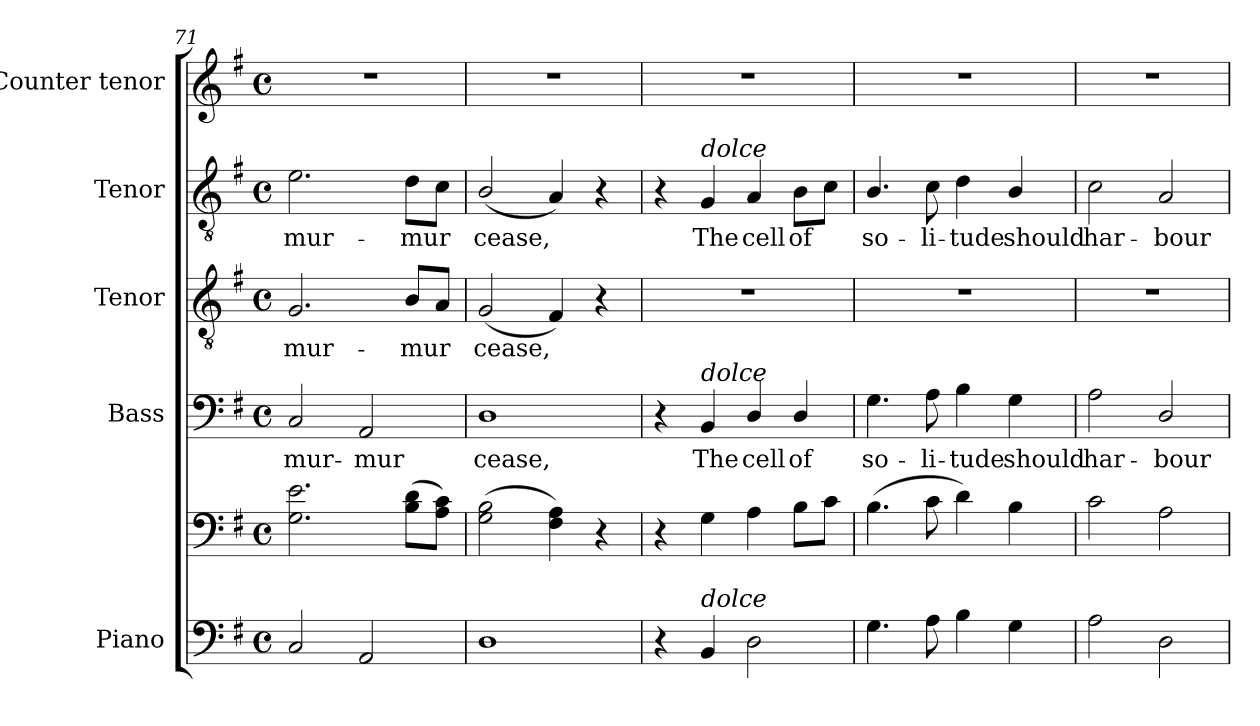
**kern	**kern	**kern	**text	**kern	**text	**kern	**text	**kern
*part5	*part5	*part4	*part4	*part3	*part3	*part2	*part2	*part1
*staff6	*staff5	*staff4	*staff4	*staff3	*staff3	*staff2	*staff2	*staff1
*I"Piano	*	*I"Bass	*	*I"Tenor	*	*I"Tenor	*	*I"Counter tenor
*I'Pno.	*	*I'B.	*	*I'T.	*	*I'T.	*	*I'Ct.
*clefF4	*clefF4	*clefF4	*	*clefGv2	*	*clefGv2	*	*clefG2
*	*	*	*	*ITrd7c12	*	*ITrd7c12	*	*
*k[f#]	*k[f#]	*k[f#]	*	*k[f#]	*	*k[f#]	*	*k[f#]
*G:	*G:	*G:	*	*G:	*	*G:	*	*G:
*M4/4	*M4/4	*M4/4	*	*M4/4	*	*M4/4	*	*M4/4
*met(c)	*met(c)	*met(c)	*	*met(c)	*	*met(c)	*	*met(c)
=71	=71	=71	=71	=71	=71	=71	=71	=71
!	!	!	!LO:LY:b:color=#000000	!	!	!	!	!
!	!	!	!	!	!LO:LY:b:color=#000000	!	!	!
!	!	!	!	!	!	!	!LO:LY:b:color=#000000	!
2Ci/	2.Gi\ 2.ei	2Ci/	mur-	2.GGi/	mur-	2.Ei\	mur-	1r
!	!	!	!LO:LY:b:color=#000000	!	!	!	!	!
2AAi/	.	2AAi/	-mur	.	.	.	.	.
!	!	!	!	!	!LO:LY:b:color=#000000	!	!	!
!	!	!	!	!	!	!	!LO:LY:b:color=#000000	!
.	(8Bi\ 8diL	.	.	8BBi/L	-mur	8Di\L	-mur	.
.	8Ai\ 8ciJ)	.	.	8AAi/J	.	8Ci\J	.	.
=72	=72	=72	=72	=72	=72	=72	=72	=72
!	!	!	!LO:LY:b:color=#000000	!	!	!	!	!
!	!	!	!	!	!LO:LY:b:color=#000000	!	!	!
!	!	!	!	!	!	!	!LO:LY:b:color=#000000	!
1Di	(2Gi\ 2Bi	1Di	cease,	(2GGi/	cease,	(2BBi/	cease,	1r
.	4F#i\ 4Ai)	.	.	4FF#i/)	.	4AAi/)	.	.
.	4r	.	.	4r	.	4r	.	.
=73	=73	=73	=73	=73	=73	=73	=73	=73
4r	4r	4r	.	1r	.	4r	.	1r
!	!	!	!LO:LY:b:color=#000000	!	!	!	!	!
!	!	!	!	!	!	!LO:TX:a:i:t=dolce	!	!
!	!	!LO:TX:a:i:t=dolce	!	!	!	!	!	!
!LO:TX:a:i:t=dolce	!	!	!	!	!	!	!	!
!	!	!	!	!	!	!	!LO:LY:b:color=#000000	!
4BBi/	4Gi\	4BBi/	The	.	.	4GGi/	The	.
!	!	!	!LO:LY:b:color=#000000	!	!	!	!	!
!	!	!	!	!	!	!	!LO:LY:b:color=#000000	!
2Di\	4Ai\	4Di/	cell	.	.	4AAi/	cell	.
!	!	!	!LO:LY:b:color=#000000	!	!	!	!	!
!	!	!	!	!	!	!	!LO:LY:b:color=#000000	!
.	8Bi\L	4Di/	of	.	.	8BBi\L	of	.
.	8ci\J	.	.	.	.	8Ci\J	.	.
=74	=74	=74	=74	=74	=74	=74	=74	=74
!	!	!	!LO:LY:b:color=#000000	!	!	!	!	!
!	!	!	!	!	!	!	!LO:LY:b:color=#000000	!
4.Gi\	(4.Bi\	4.Gi\	so-	1r	.	4.BBi/	so-	1r
!	!	!	!LO:LY:b:color=#000000	!	!	!	!	!
!	!	!	!	!	!	!	!LO:LY:b:color=#000000	!
8Ai\	8ci\	8Ai\	-li-	.	.	8Ci\	-li-	.
!	!	!	!LO:LY:b:color=#000000	!	!	!	!	!
!	!	!	!	!	!	!	!LO:LY:b:color=#000000	!
4Bi\	4di\)	4Bi\	-tude	.	.	4Di\	-tude	.
!	!	!	!LO:LY:b:color=#000000	!	!	!	!	!
!	!	!	!	!	!	!	!LO:LY:b:color=#000000	!
4Gi\	4Bi\	4Gi\	should	.	.	4BBi/	should	.
=75	=75	=75	=75	=75	=75	=75	=75	=75
!	!	!	!LO:LY:b:color=#000000	!	!	!	!	!
!	!	!	!	!	!	!	!LO:LY:b:color=#000000	!
2Ai\	2ci\	2Ai\	har-	1r	.	2Ci\	har-	1r
!	!	!	!LO:LY:b:color=#000000	!	!	!	!	!
!	!	!	!	!	!	!	!LO:LY:b:color=#000000	!
2Di\	2Ai\	2Di/	-bour	.	.	2AAi/	-bour	.
=	=	=	=	=	=	=	=	=
*-	*-	*-	*-	*-	*-	*-	*-	*-
